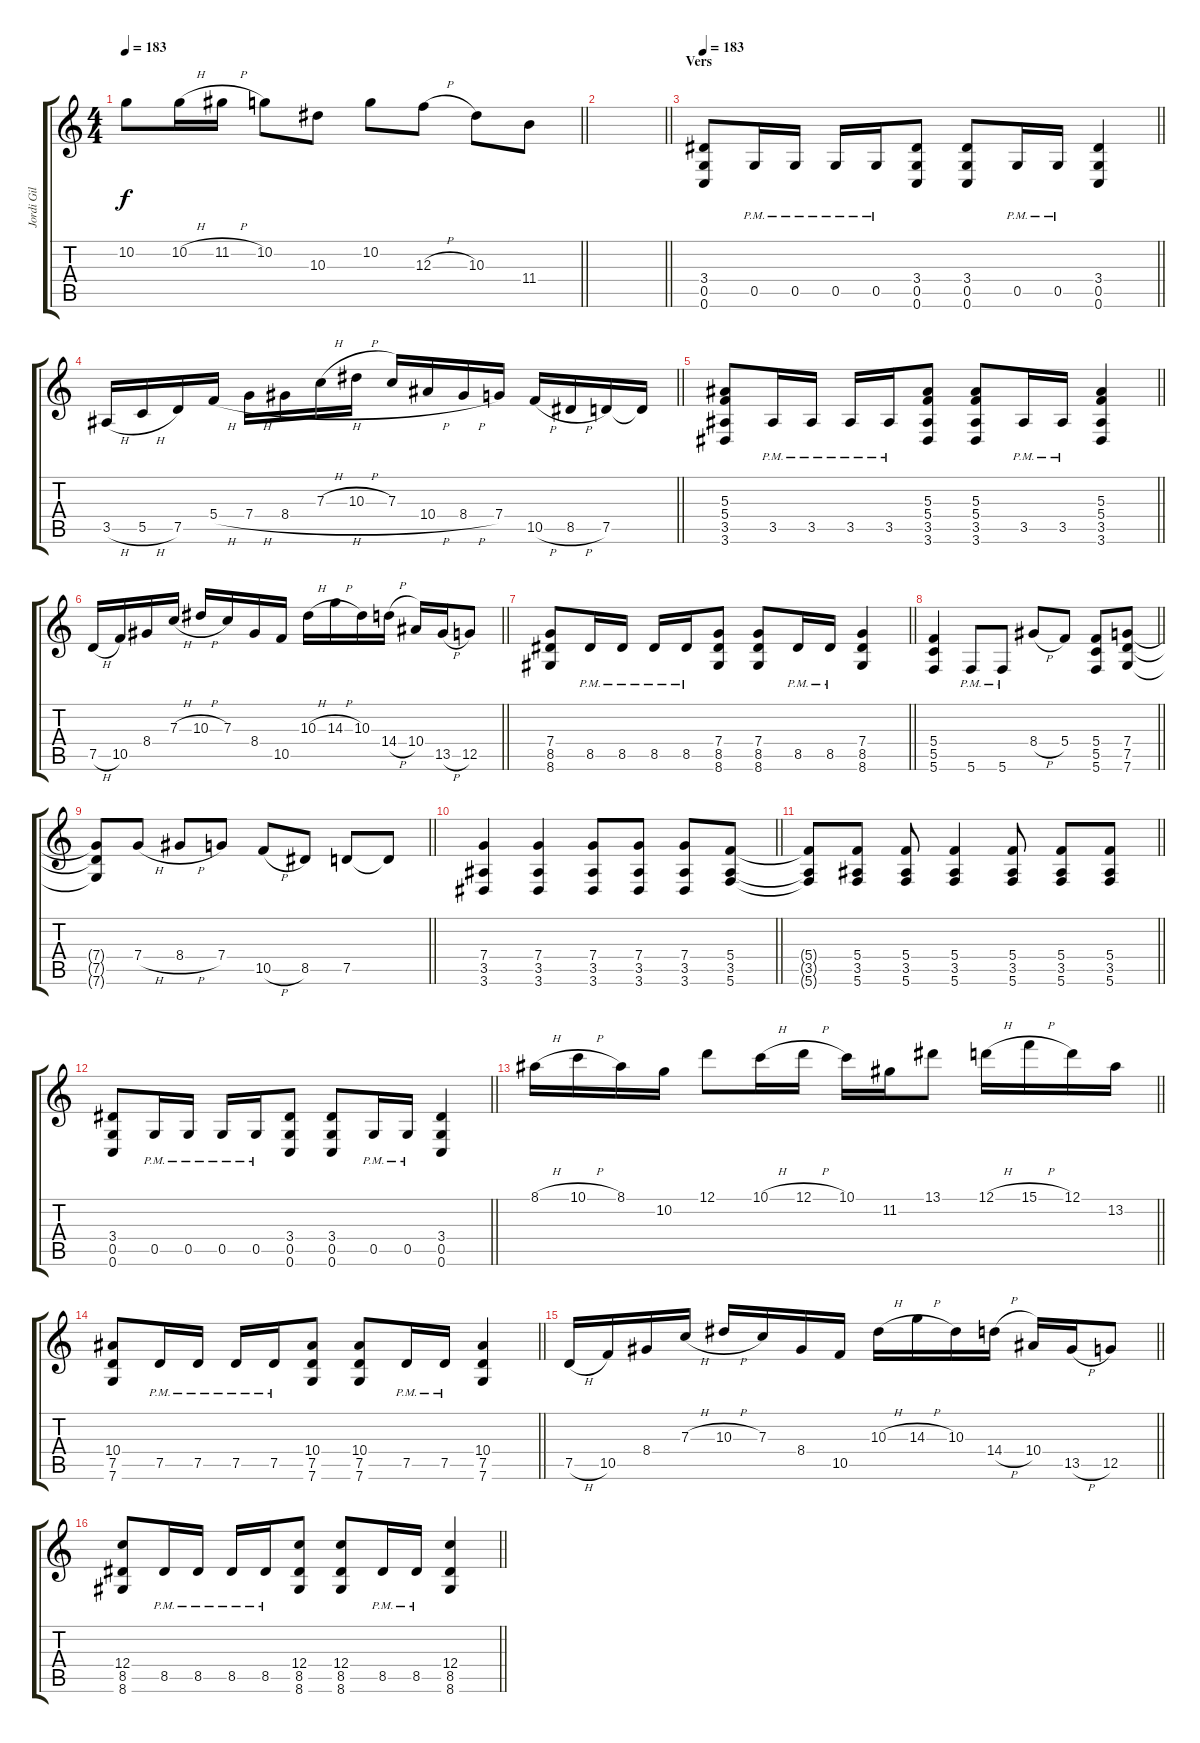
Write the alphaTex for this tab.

\track ("Jordi Gil" "Jordi Gil") {instrument overdrivenguitar}
\staff {score tabs}
\tuning (D4 A3 F3 C3 G2 C2) {hide}
\ts (4 4)
\tempo 183
\clef g2
\barLineRight lightlight
\ks c
10.2.8{dy f} 10.2{h}.16 11.2{h}.16 10.2.8 10.3.8 10.2.8 12.3{h}.8 10.3.8 11.4.8 |
\barLineRight lightlight
|
\section ("" "Vers")
\tempo 183
\barLineRight lightlight
(3.4 0.5 0.6).8 0.5{pm}.16 0.5{pm}.16 0.5{pm}.16 0.5{pm}.16 (3.4 0.5 0.6).8 (3.4 0.5 0.6).8 0.5{pm}.16 0.5{pm}.16 (3.4 0.5 0.6).4 |
\barLineRight lightlight
3.5{h}.16 5.5{h}.16 7.5.16 5.4{h}.16 7.4{h}.16 8.4{h}.16 7.3{h}.16 10.3{h}.16 7.3.16 10.4{h}.16 8.4{h}.16 7.4.16 10.5{h}.16 8.5{h}.16 7.5.16 7.5{t}.16 |
\barLineRight lightlight
(5.3 5.4 3.5 3.6).8 3.5{pm}.16 3.5{pm}.16 3.5{pm}.16 3.5{pm}.16 (5.3 5.4 3.5 3.6).8 (5.3 5.4 3.5 3.6).8 3.5{pm}.16 3.5{pm}.16 (5.3 5.4 3.5 3.6).4 |
\barLineRight lightlight
7.5{h}.16 10.5.16 8.4.16 7.3{h}.16 10.3{h}.16 7.3.16 8.4.16 10.5.16 10.3{h}.16 14.3{h}.16 10.3.16 14.4{h}.16 10.4.16 13.5{h}.16 12.5.8 |
\barLineRight lightlight
(7.4 8.5 8.6).8 8.5{pm}.16 8.5{pm}.16 8.5{pm}.16 8.5{pm}.16 (7.4 8.5 8.6).8 (7.4 8.5 8.6).8 8.5{pm}.16 8.5{pm}.16 (7.4 8.5 8.6).4 |
\barLineRight lightlight
(5.4 5.5 5.6).4 5.6{pm}.8 5.6{pm}.8 8.4{h}.8 5.4.8 (5.4 5.5 5.6).8 (7.4 7.5 7.6).8 |
\barLineRight lightlight
(7.4{t} 7.5{t} 7.6{t}).8 7.4{h}.8 8.4{h}.8 7.4.8 10.5{h}.8 8.5.8 7.5.8 7.5{t}.8 |
\barLineRight lightlight
(7.4 3.5 3.6).4 (7.4 3.5 3.6).4 (7.4 3.5 3.6).8 (7.4 3.5 3.6).8 (7.4 3.5 3.6).8 (5.4 3.5 5.6).8 |
\barLineRight lightlight
(5.4{t} 3.5{t} 5.6{t}).8 (5.4 3.5 5.6).8 (5.4 3.5 5.6).8 (5.4 3.5 5.6).4 (5.4 3.5 5.6).8 (5.4 3.5 5.6).8 (5.4 3.5 5.6).8 |
\barLineRight lightlight
(3.4 0.5 0.6).8 0.5{pm}.16 0.5{pm}.16 0.5{pm}.16 0.5{pm}.16 (3.4 0.5 0.6).8 (3.4 0.5 0.6).8 0.5{pm}.16 0.5{pm}.16 (3.4 0.5 0.6).4 |
\barLineRight lightlight
8.1{h}.16 10.1{h}.16 8.1.16 10.2.16 12.1.8 10.1{h}.16 12.1{h}.16 10.1.16 11.2.16 13.1.8 12.1{h}.16 15.1{h}.16 12.1.16 13.2.16 |
\barLineRight lightlight
(10.4 7.5 7.6).8 7.5{pm}.16 7.5{pm}.16 7.5{pm}.16 7.5{pm}.16 (10.4 7.5 7.6).8 (10.4 7.5 7.6).8 7.5{pm}.16 7.5{pm}.16 (10.4 7.5 7.6).4 |
\barLineRight lightlight
7.5{h}.16 10.5.16 8.4.16 7.3{h}.16 10.3{h}.16 7.3.16 8.4.16 10.5.16 10.3{h}.16 14.3{h}.16 10.3.16 14.4{h}.16 10.4.16 13.5{h}.16 12.5.8 |
\barLineRight lightlight
(12.4 8.5 8.6).8 8.5{pm}.16 8.5{pm}.16 8.5{pm}.16 8.5{pm}.16 (12.4 8.5 8.6).8 (12.4 8.5 8.6).8 8.5{pm}.16 8.5{pm}.16 (12.4 8.5 8.6).4
